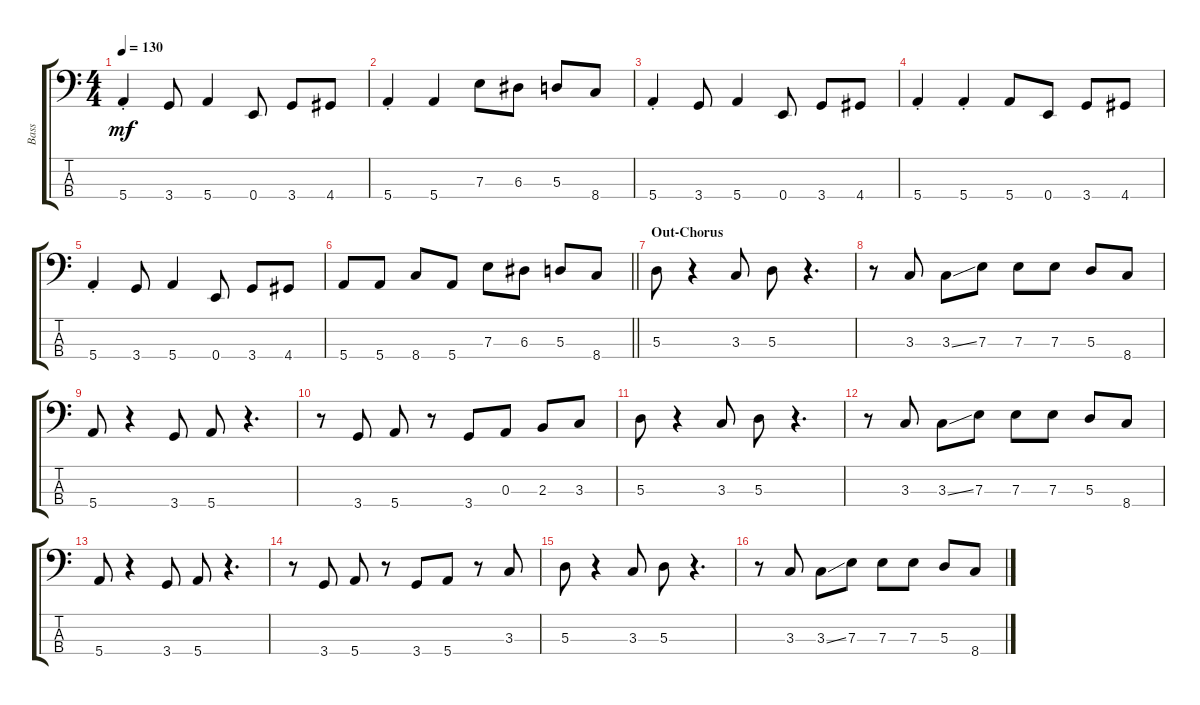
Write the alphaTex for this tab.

\track ("Bass" "Bass") {instrument electricbassfinger}
\staff {score tabs}
\tuning (G2 D2 A1 E1) {hide}
\ts (4 4)
\tempo 130
\clef f4
\ks c
5.4{st}.4{dy mf} 3.4.8 5.4.4 0.4.8 3.4.8 4.4.8 |
5.4{st}.4 5.4.4 7.3.8 6.3.8 5.3.8 8.4.8 |
5.4{st}.4 3.4.8 5.4.4 0.4.8 3.4.8 4.4.8 |
5.4{st}.4 5.4{st}.4 5.4.8 0.4.8 3.4.8 4.4.8 |
5.4{st}.4 3.4.8 5.4.4 0.4.8 3.4.8 4.4.8 |
\barLineRight lightlight
5.4.8 5.4.8 8.4.8 5.4.8 7.3.8 6.3.8 5.3.8 8.4.8 |
\section ("" "Out-Chorus")
5.3.8 r.4 3.3.8 5.3.8 r.4{d} |
r.8 3.3.8 3.3{ss}.8 7.3.8 7.3.8 7.3.8 5.3.8 8.4.8 |
5.4.8 r.4 3.4.8 5.4.8 r.4{d} |
r.8 3.4.8 5.4.8 r.8 3.4.8 0.3.8 2.3.8 3.3.8 |
5.3.8 r.4 3.3.8 5.3.8 r.4{d} |
r.8 3.3.8 3.3{ss}.8 7.3.8 7.3.8 7.3.8 5.3.8 8.4.8 |
5.4.8 r.4 3.4.8 5.4.8 r.4{d} |
r.8 3.4.8 5.4.8 r.8 3.4.8 5.4.8 r.8 3.3.8 |
5.3.8 r.4 3.3.8 5.3.8 r.4{d} |
r.8 3.3.8 3.3{ss}.8 7.3.8 7.3.8 7.3.8 5.3.8 8.4.8
